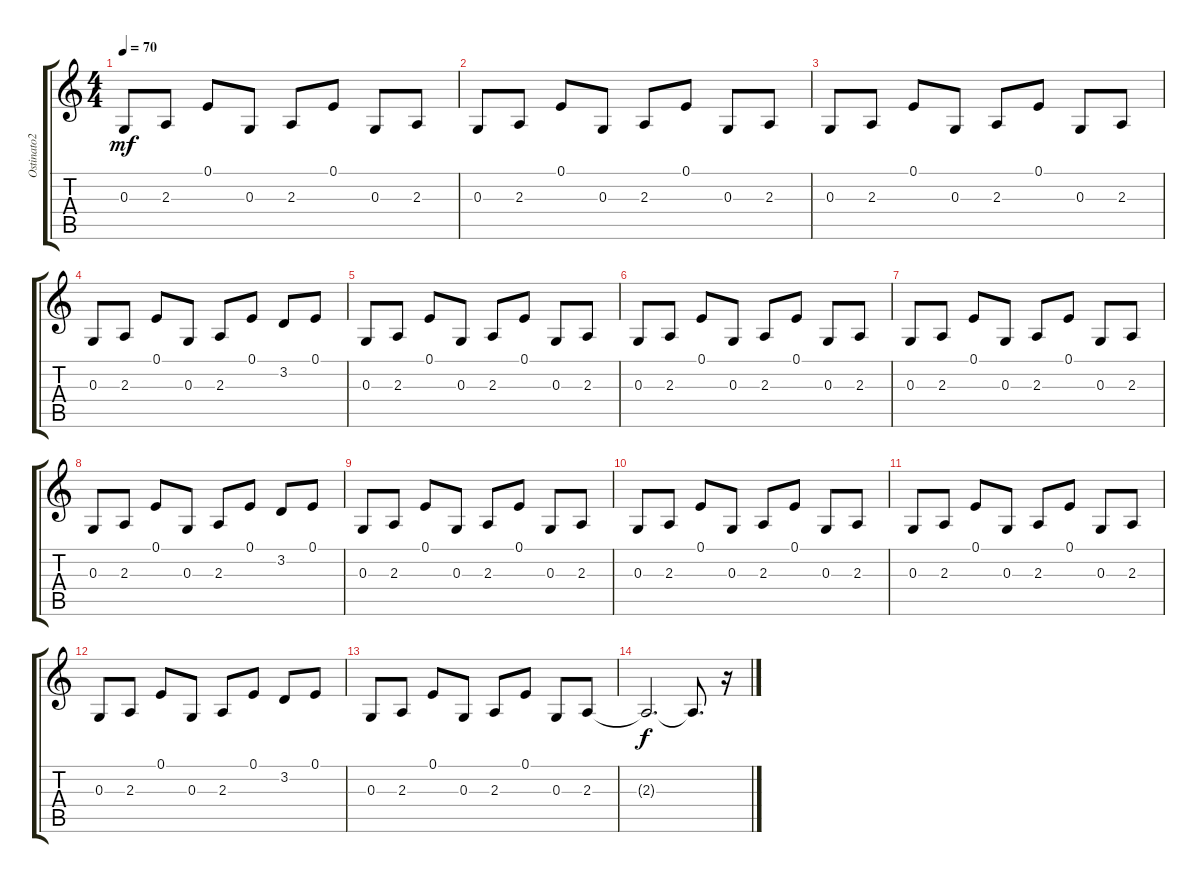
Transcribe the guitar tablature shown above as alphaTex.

\track ("Ostinato2" "Ostinato2") {instrument koto}
\staff {score tabs}
\tuning (E4 B3 G3 D3 A2 E2) {hide}
\ts (4 4)
\tempo 70
\clef g2
\ks c
0.3.8{dy mf} 2.3.8 0.1.8 0.3.8 2.3.8 0.1.8 0.3.8 2.3.8 |
0.3.8 2.3.8 0.1.8 0.3.8 2.3.8 0.1.8 0.3.8 2.3.8 |
0.3.8 2.3.8 0.1.8 0.3.8 2.3.8 0.1.8 0.3.8 2.3.8 |
0.3.8 2.3.8 0.1.8 0.3.8 2.3.8 0.1.8 3.2.8 0.1.8 |
0.3.8 2.3.8 0.1.8 0.3.8 2.3.8 0.1.8 0.3.8 2.3.8 |
0.3.8 2.3.8 0.1.8 0.3.8 2.3.8 0.1.8 0.3.8 2.3.8 |
0.3.8 2.3.8 0.1.8 0.3.8 2.3.8 0.1.8 0.3.8 2.3.8 |
0.3.8 2.3.8 0.1.8 0.3.8 2.3.8 0.1.8 3.2.8 0.1.8 |
0.3.8 2.3.8 0.1.8 0.3.8 2.3.8 0.1.8 0.3.8 2.3.8 |
0.3.8 2.3.8 0.1.8 0.3.8 2.3.8 0.1.8 0.3.8 2.3.8 |
0.3.8 2.3.8 0.1.8 0.3.8 2.3.8 0.1.8 0.3.8 2.3.8 |
0.3.8 2.3.8 0.1.8 0.3.8 2.3.8 0.1.8 3.2.8 0.1.8 |
0.3.8 2.3.8 0.1.8 0.3.8 2.3.8 0.1.8 0.3.8 2.3.8 |
2.3{t}.2{d dy f} 2.3{t}.8{d} r.16
